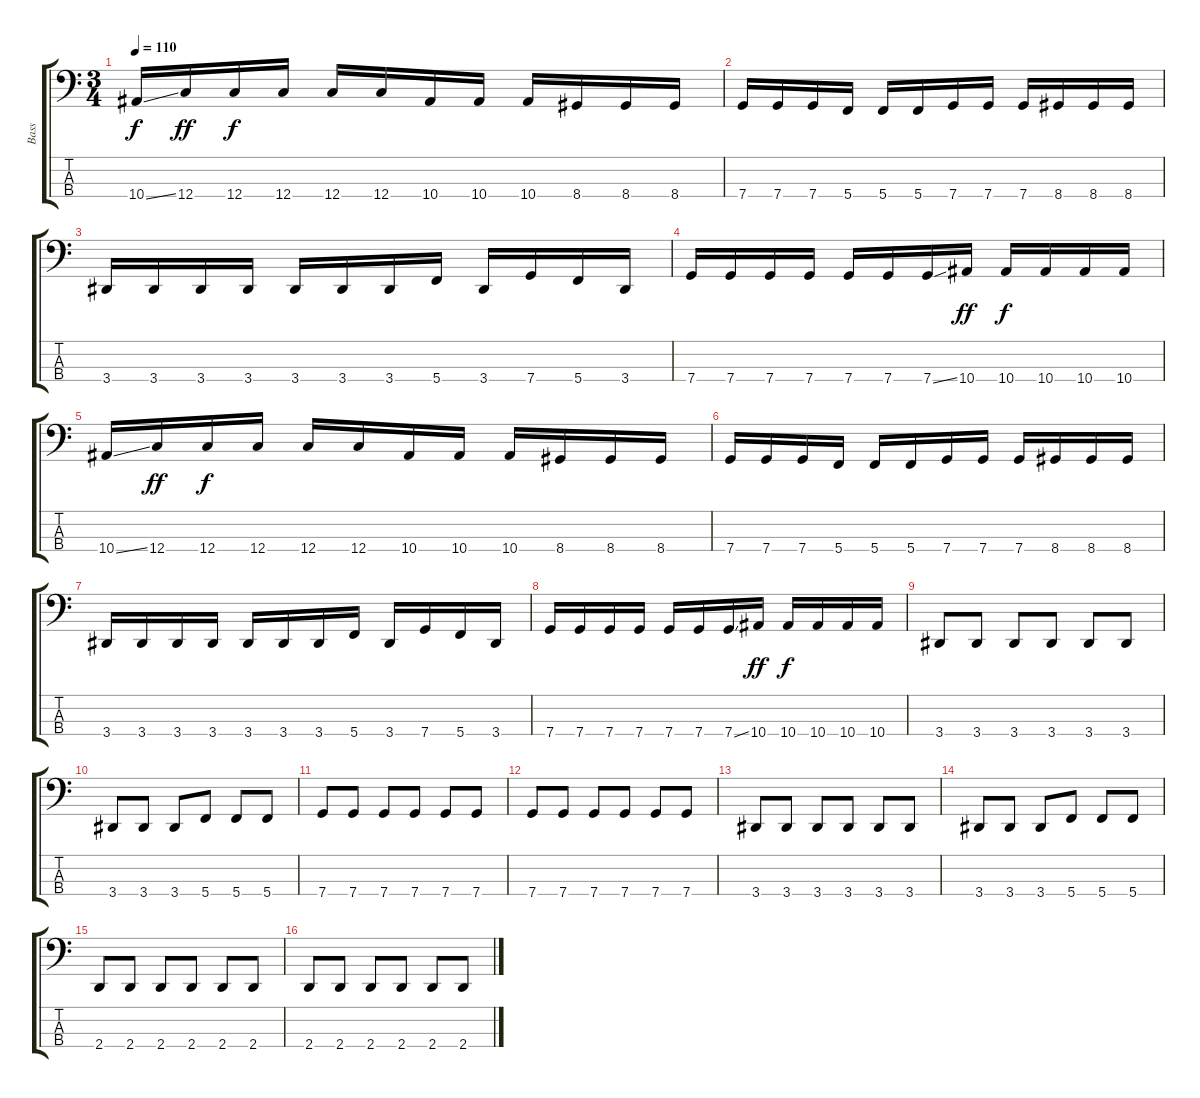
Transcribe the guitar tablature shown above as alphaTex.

\track ("Bass" "Bass") {instrument electricbasspick}
\staff {score tabs}
\tuning (F2 C2 G1 C1) {hide}
\ts (3 4)
\tempo 110
\clef f4
\ks c
10.4{ss}.16{dy f} 12.4.16{dy ff} 12.4.16{dy f} 12.4.16 12.4.16 12.4.16 10.4.16 10.4.16 10.4.16 8.4.16 8.4.16 8.4.16 |
7.4.16 7.4.16 7.4.16 5.4.16 5.4.16 5.4.16 7.4.16 7.4.16 7.4.16 8.4.16 8.4.16 8.4.16 |
3.4.16 3.4.16 3.4.16 3.4.16 3.4.16 3.4.16 3.4.16 5.4.16 3.4.16 7.4.16 5.4.16 3.4.16 |
7.4.16 7.4.16 7.4.16 7.4.16 7.4.16 7.4.16 7.4{ss}.16 10.4.16{dy ff} 10.4.16{dy f} 10.4.16 10.4.16 10.4.16 |
10.4{ss}.16 12.4.16{dy ff} 12.4.16{dy f} 12.4.16 12.4.16 12.4.16 10.4.16 10.4.16 10.4.16 8.4.16 8.4.16 8.4.16 |
7.4.16 7.4.16 7.4.16 5.4.16 5.4.16 5.4.16 7.4.16 7.4.16 7.4.16 8.4.16 8.4.16 8.4.16 |
3.4.16 3.4.16 3.4.16 3.4.16 3.4.16 3.4.16 3.4.16 5.4.16 3.4.16 7.4.16 5.4.16 3.4.16 |
7.4.16 7.4.16 7.4.16 7.4.16 7.4.16 7.4.16 7.4{ss}.16 10.4.16{dy ff} 10.4.16{dy f} 10.4.16 10.4.16 10.4.16 |
3.4.8 3.4.8 3.4.8 3.4.8 3.4.8 3.4.8 |
3.4.8 3.4.8 3.4.8 5.4.8 5.4.8 5.4.8 |
7.4.8 7.4.8 7.4.8 7.4.8 7.4.8 7.4.8 |
7.4.8 7.4.8 7.4.8 7.4.8 7.4.8 7.4.8 |
3.4.8 3.4.8 3.4.8 3.4.8 3.4.8 3.4.8 |
3.4.8 3.4.8 3.4.8 5.4.8 5.4.8 5.4.8 |
2.4.8 2.4.8 2.4.8 2.4.8 2.4.8 2.4.8 |
2.4.8 2.4.8 2.4.8 2.4.8 2.4.8 2.4.8
